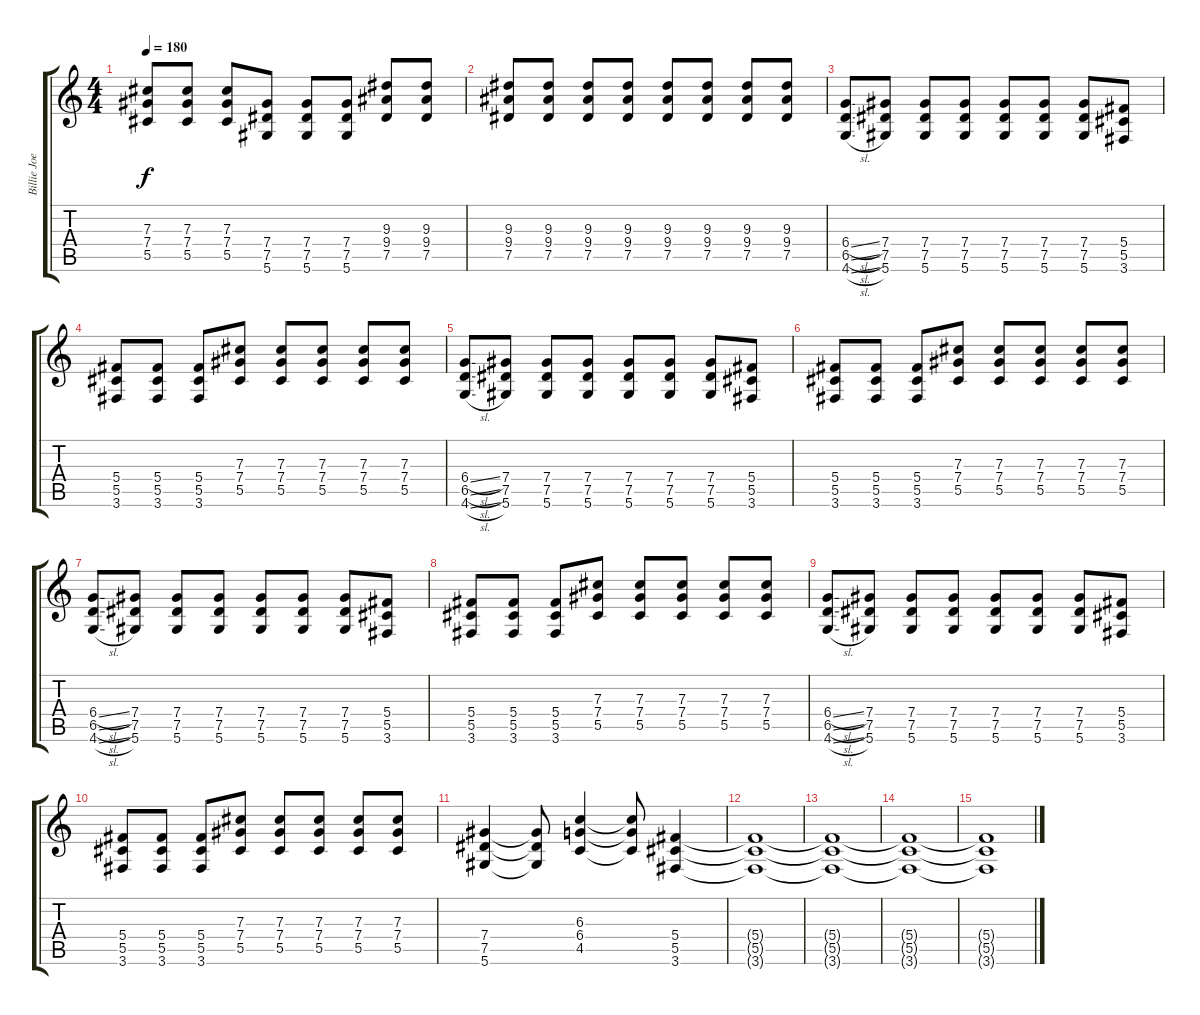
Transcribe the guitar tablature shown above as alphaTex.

\track ("Billie Joe Armsrtong" "Billie Joe") {instrument distortionguitar}
\staff {score tabs}
\tuning (Eb4 Bb3 Gb3 Db3 Ab2 Eb2) {hide}
\ts (4 4)
\tempo 180
\clef g2
\ks c
(7.3 7.4 5.5).8{dy f} (7.3 7.4 5.5).8 (7.3 7.4 5.5).8 (7.4 7.5 5.6).8 (7.4 7.5 5.6).8 (7.4 7.5 5.6).8 (9.3 9.4 7.5).8 (9.3 9.4 7.5).8 |
(9.3 9.4 7.5).8 (9.3 9.4 7.5).8 (9.3 9.4 7.5).8 (9.3 9.4 7.5).8 (9.3 9.4 7.5).8 (9.3 9.4 7.5).8 (9.3 9.4 7.5).8 (9.3 9.4 7.5).8 |
(6.4{sl} 6.5{sl} 4.6{sl}).8 (7.4 7.5 5.6).8 (7.4 7.5 5.6).8 (7.4 7.5 5.6).8 (7.4 7.5 5.6).8 (7.4 7.5 5.6).8 (7.4 7.5 5.6).8 (5.4 5.5 3.6).8 |
(5.4 5.5 3.6).8 (5.4 5.5 3.6).8 (5.4 5.5 3.6).8 (7.3 7.4 5.5).8 (7.3 7.4 5.5).8 (7.3 7.4 5.5).8 (7.3 7.4 5.5).8 (7.3 7.4 5.5).8 |
(6.4{sl} 6.5{sl} 4.6{sl}).8 (7.4 7.5 5.6).8 (7.4 7.5 5.6).8 (7.4 7.5 5.6).8 (7.4 7.5 5.6).8 (7.4 7.5 5.6).8 (7.4 7.5 5.6).8 (5.4 5.5 3.6).8 |
(5.4 5.5 3.6).8 (5.4 5.5 3.6).8 (5.4 5.5 3.6).8 (7.3 7.4 5.5).8 (7.3 7.4 5.5).8 (7.3 7.4 5.5).8 (7.3 7.4 5.5).8 (7.3 7.4 5.5).8 |
(6.4{sl} 6.5{sl} 4.6{sl}).8 (7.4 7.5 5.6).8 (7.4 7.5 5.6).8 (7.4 7.5 5.6).8 (7.4 7.5 5.6).8 (7.4 7.5 5.6).8 (7.4 7.5 5.6).8 (5.4 5.5 3.6).8 |
(5.4 5.5 3.6).8 (5.4 5.5 3.6).8 (5.4 5.5 3.6).8 (7.3 7.4 5.5).8 (7.3 7.4 5.5).8 (7.3 7.4 5.5).8 (7.3 7.4 5.5).8 (7.3 7.4 5.5).8 |
(6.4{sl} 6.5{sl} 4.6{sl}).8 (7.4 7.5 5.6).8 (7.4 7.5 5.6).8 (7.4 7.5 5.6).8 (7.4 7.5 5.6).8 (7.4 7.5 5.6).8 (7.4 7.5 5.6).8 (5.4 5.5 3.6).8 |
(5.4 5.5 3.6).8 (5.4 5.5 3.6).8 (5.4 5.5 3.6).8 (7.3 7.4 5.5).8 (7.3 7.4 5.5).8 (7.3 7.4 5.5).8 (7.3 7.4 5.5).8 (7.3 7.4 5.5).8 |
(7.4 7.5 5.6).4 (7.4{t} 7.5{t} 5.6{t}).8 (6.3 6.4 4.5).4 (6.3{t} 6.4{t} 4.5{t}).8 (5.4 5.5 3.6).4 |
(5.4{t} 5.5{t} 3.6{t}).1 |
(5.4{t} 5.5{t} 3.6{t}).1 |
(5.4{t} 5.5{t} 3.6{t}).1 |
(5.4{t} 5.5{t} 3.6{t}).1
